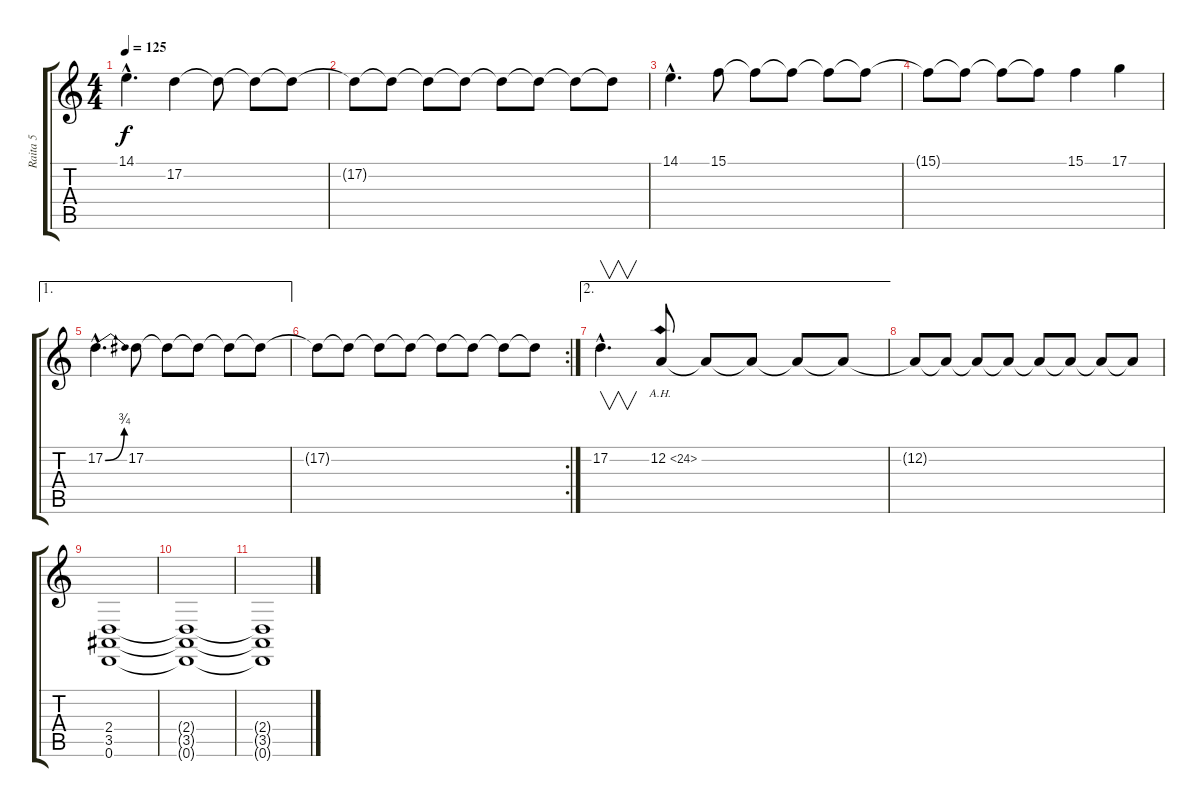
\track ("Raita 5" "Raita 5") {instrument stringensemble1}
\staff {score tabs}
\tuning (D4 A3 F3 C3 G2 D2) {hide}
\ts (4 4)
\tempo 125
\clef g2
\ks c
14.1{hac}.4{d dy f} 17.2.4 17.2{t}.8 17.2{t}.8 17.2{t}.8 |
17.2{t}.8 17.2{t}.8 17.2{t}.8 17.2{t}.8 17.2{t}.8 17.2{t}.8 17.2{t}.8 17.2{t}.8 |
14.1{hac}.4{d} 15.1.8 15.1{t}.8 15.1{t}.8 15.1{t}.8 15.1{t}.8 |
15.1{t}.8 15.1{t}.8 15.1{t}.8 15.1{t}.8 15.1.4 17.1.4 |
\ae 1
17.2{be (bend 0 0 60 3) hac}.4{d} 17.2.8 17.2{t}.8 17.2{t}.8 17.2{t}.8 17.2{t}.8 |
\rc 2
17.2{t}.8 17.2{t}.8 17.2{t}.8 17.2{t}.8 17.2{t}.8 17.2{t}.8 17.2{t}.8 17.2{t}.8 |
\ae 2
17.2{hac}.4{v d} 12.2{ah 12}.8 12.2{t}.8 12.2{t}.8 12.2{t}.8 12.2{t}.8 |
12.2{t}.8 12.2{t}.8 12.2{t}.8 12.2{t}.8 12.2{t}.8 12.2{t}.8 12.2{t}.8 12.2{t}.8 |
(2.4 3.5 0.6).1 |
(2.4{t} 3.5{t} 0.6{t}).1 |
(2.4{t} 3.5{t} 0.6{t}).1
